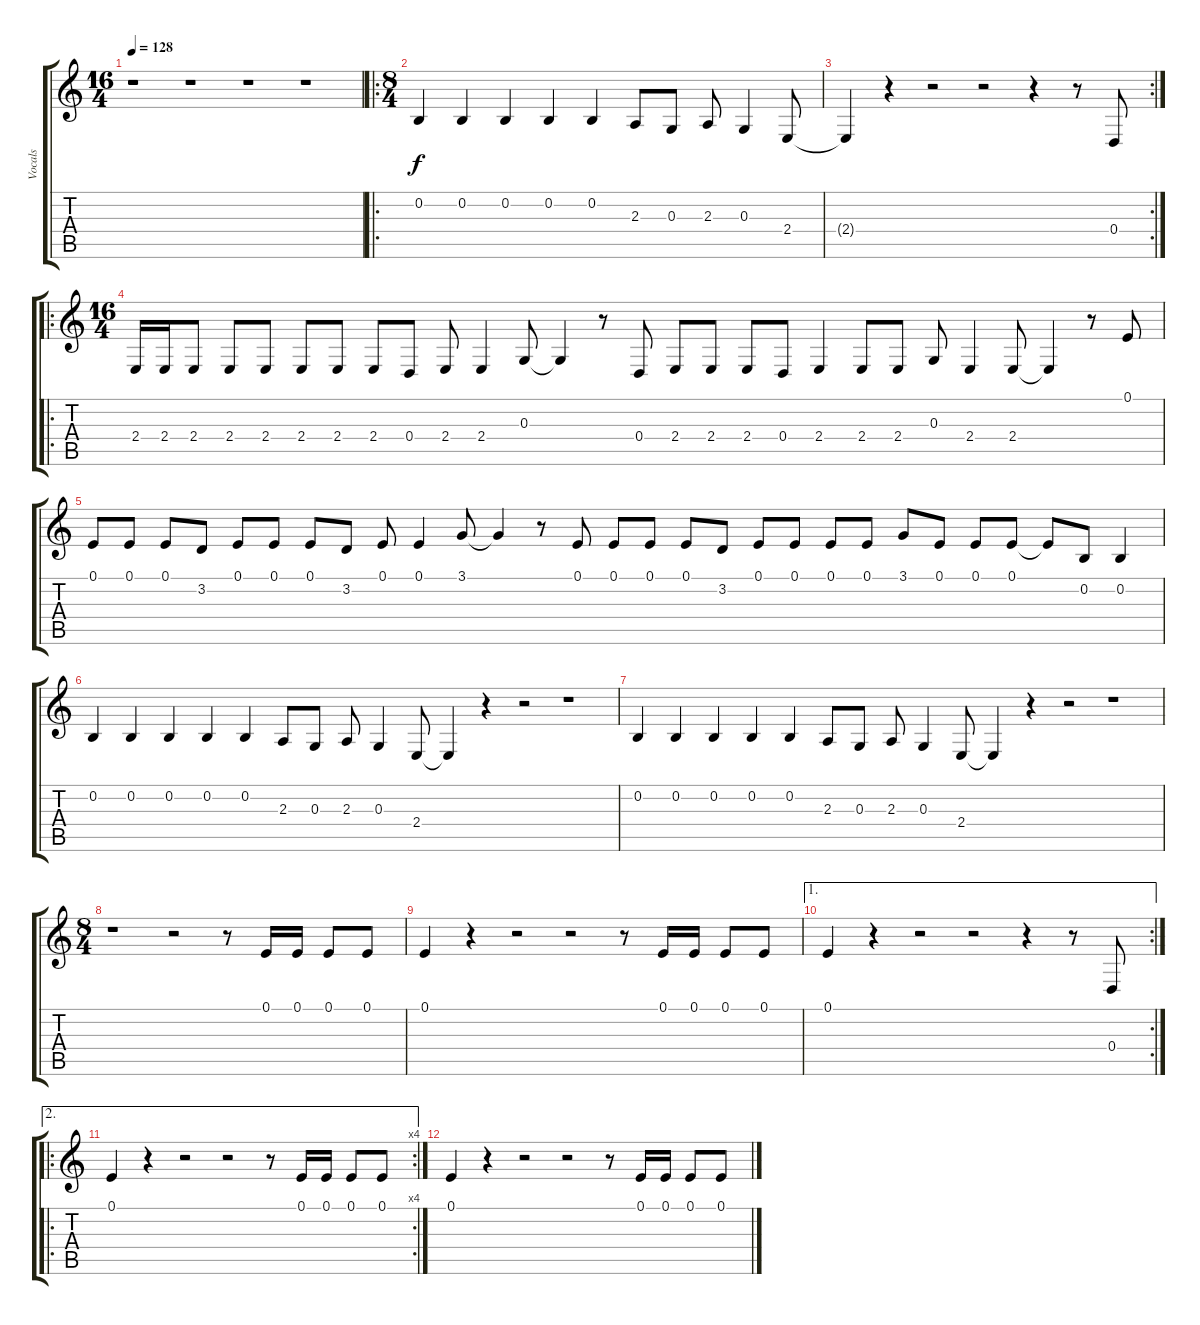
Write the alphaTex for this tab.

\track ("Vocals" "Vocals") {instrument synthbrass2}
\staff {score tabs}
\tuning (E4 B3 G3 D3 A2 E2) {hide}
\ts (16 4)
\tempo 128
\clef g2
\ks c
r.1{dy f instrument synthbrass2} r.1 r.1 r.1 |
\ro
\ts (8 4)
0.2.4 0.2.4 0.2.4 0.2.4 0.2.4 2.3.8 0.3.8 2.3.8 0.3.4 2.4.8 |
\rc 2
2.4{t}.4 r.4 r.2 r.2 r.4 r.8 0.4.8 |
\ro
\ts (16 4)
2.4.16 2.4.16 2.4.8 2.4.8 2.4.8 2.4.8 2.4.8 2.4.8 0.4.8 2.4.8 2.4.4 0.3.8 0.3{t}.4 r.8 0.4.8 2.4.8 2.4.8 2.4.8 0.4.8 2.4.4 2.4.8 2.4.8 0.3.8 2.4.4 2.4.8 2.4{t}.4 r.8 0.1.8 |
0.1.8 0.1.8 0.1.8 3.2.8 0.1.8 0.1.8 0.1.8 3.2.8 0.1.8 0.1.4 3.1.8 3.1{t}.4 r.8 0.1.8 0.1.8 0.1.8 0.1.8 3.2.8 0.1.8 0.1.8 0.1.8 0.1.8 3.1.8 0.1.8 0.1.8 0.1.8 0.1{t}.8 0.2.8 0.2.4 |
0.2.4 0.2.4 0.2.4 0.2.4 0.2.4 2.3.8 0.3.8 2.3.8 0.3.4 2.4.8 2.4{t}.4 r.4 r.2 r.1 |
0.2.4 0.2.4 0.2.4 0.2.4 0.2.4 2.3.8 0.3.8 2.3.8 0.3.4 2.4.8 2.4{t}.4 r.4 r.2 r.1 |
\ts (8 4)
r.1 r.2 r.8 0.1.16 0.1.16 0.1.8 0.1.8 |
0.1.4 r.4 r.2 r.2 r.8 0.1.16 0.1.16 0.1.8 0.1.8 |
\ae 1
\rc 2
0.1.4 r.4 r.2 r.2 r.4 r.8 0.4.8 |
\ae 2
\ro
\rc 4
0.1.4 r.4 r.2 r.2 r.8 0.1.16 0.1.16 0.1.8 0.1.8 |
0.1.4{volume 4} r.4 r.2 r.2 r.8 0.1.16 0.1.16 0.1.8 0.1.8
